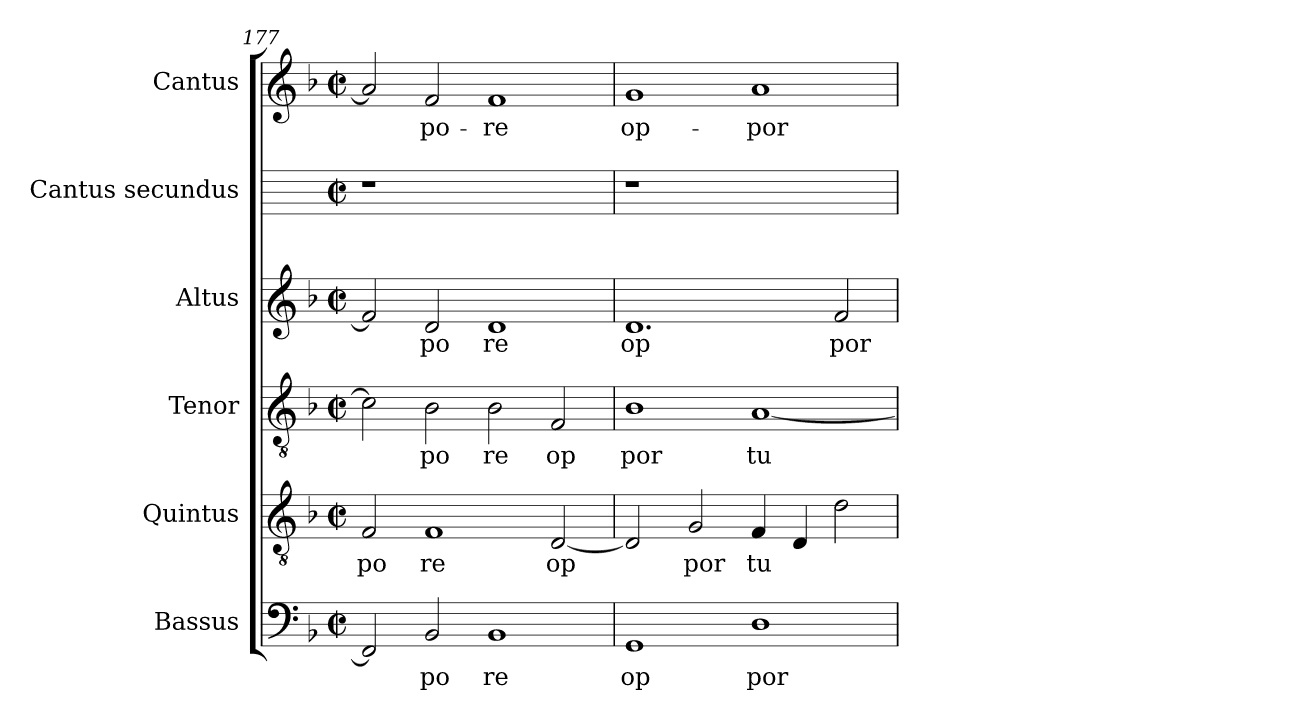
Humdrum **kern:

**kern	**text	**kern	**text	**kern	**text	**kern	**text	**kern	**kern	**text
*part6	*part6	*part5	*part5	*part4	*part4	*part3	*part3	*part2	*part1	*part1
*staff6	*staff6	*staff5	*staff5	*staff4	*staff4	*staff3	*staff3	*staff2	*staff1	*staff1
*I"Bassus	*	*I"Quintus	*	*I"Tenor	*	*I"Altus	*	*I"Cantus  secundus	*I"Cantus	*
*I'B	*	*I'Q	*	*I'T	*	*I'A	*	*	*I'C	*
*clefF4	*	*clefGv2	*	*clefGv2	*	*clefG2	*	*	*clefG2	*
*k[b-]	*	*k[b-]	*	*k[b-]	*	*k[b-]	*	*k[]	*k[b-]	*
*F:	*	*F:	*	*F:	*	*F:	*	*C:	*F:	*
*M2/2	*	*M2/2	*	*M2/2	*	*M2/2	*	*M2/2	*M2/2	*
*met(c|)	*	*met(c|)	*	*met(c|)	*	*met(c|)	*	*met(c|)	*met(c|)	*
=177	=177	=177	=177	=177	=177	=177	=177	=177	=177	=177
!	!LO:LY:b:cj	!	!LO:LY:b:cj	!	!LO:LY:b:cj	!	!LO:LY:b:cj	!	!	!LO:LY:b:cj
2FF/]	.	2F/	po	2c\]	.	2f/]	.	1r	2a/]	--
!	!LO:LY:b:cj	!	!LO:LY:b:cj	!	!LO:LY:b:cj	!	!LO:LY:b:cj	!	!	!LO:LY:b:cj
2BB-/	po	1F	re	2B-\	po	2d/	po	.	2f/	-po-
!	!LO:LY:b:cj	!	!	!	!LO:LY:b:cj	!	!LO:LY:b:cj	!	!	!LO:LY:b:cj
1BB-	re	.	.	2B-\	re	1d	re	1ryy	1f	-re
!	!	!	!LO:LY:b:cj	!	!LO:LY:b:cj	!	!	!	!	!
.	.	[<2D/	op	2F/	op	.	.	.	.	.
=178	=178	=178	=178	=178	=178	=178	=178	=178	=178	=178
!	!LO:LY:b:cj	!	!LO:LY:b:cj	!	!LO:LY:b:cj	!	!LO:LY:b:cj	!	!	!LO:LY:b:cj
1GG	op	2D/]	.	1B-	por	1.d	op	1r	1g	op-
!	!	!	!LO:LY:b:cj	!	!	!	!	!	!	!
.	.	2G/	por	.	.	.	.	.	.	.
!	!LO:LY:b:cj	!	!LO:LY:b:cj	!	!LO:LY:b:cj	!	!	!	!	!LO:LY:b:cj
1D	por	4F/	tu	[>1A	tu	.	.	1ryy	1a	-por-
!	!	!	!LO:LY:b:cj	!	!	!	!	!	!	!
.	.	4D/	.	.	.	.	.	.	.	.
!	!	!	!LO:LY:b:cj	!	!	!	!LO:LY:b:cj	!	!	!
.	.	2d\	.	.	.	2f/	por	.	.	.
=	=	=	=	=	=	=	=	=	=	=
*-	*-	*-	*-	*-	*-	*-	*-	*-	*-	*-
